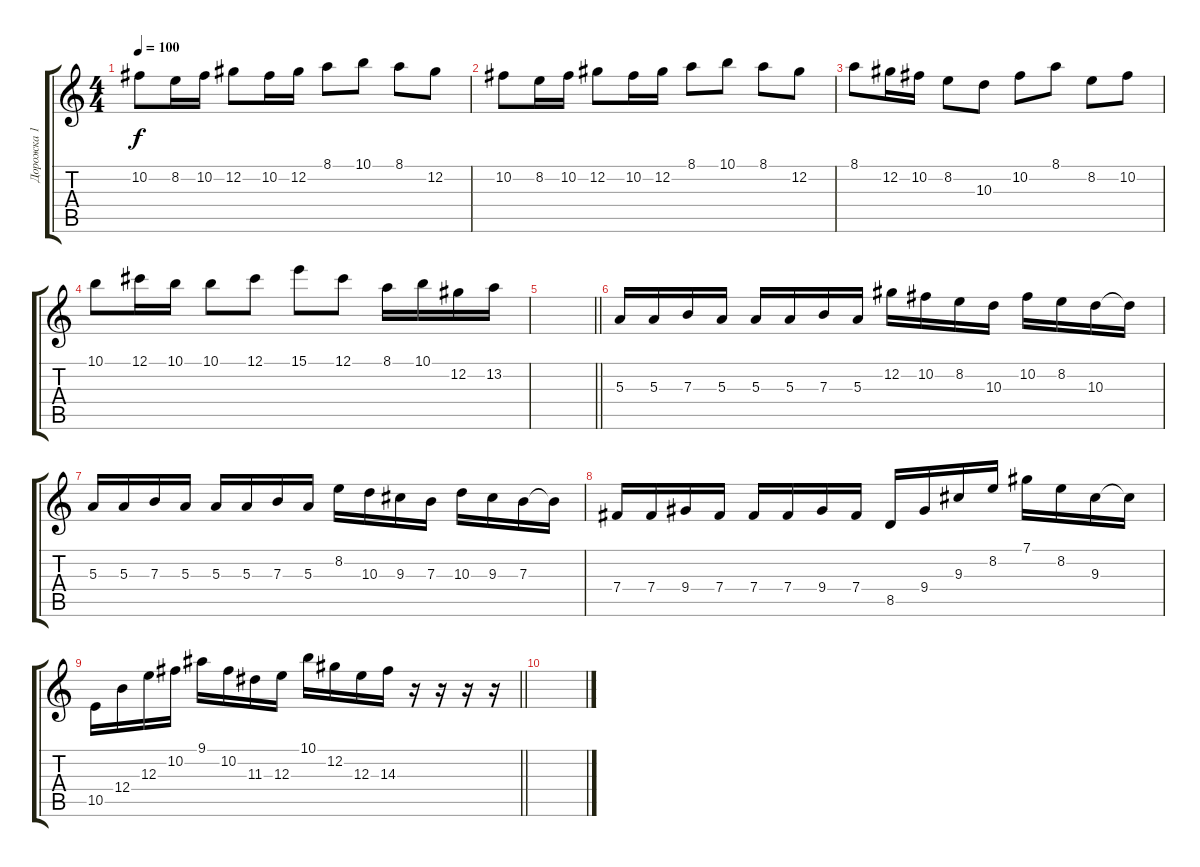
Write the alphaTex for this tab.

\track ("Дорожка 1" "Дорожка 1") {instrument distortionguitar}
\staff {score tabs}
\tuning (Db4 Ab3 E3 B2 Gb2 B1) {hide}
\ts (4 4)
\tempo 100
\clef g2
\ks c
10.2.8{dy f} 8.2.16 10.2.16 12.2.8 10.2.16 12.2.16 8.1.8 10.1.8 8.1.8 12.2.8 |
10.2.8 8.2.16 10.2.16 12.2.8 10.2.16 12.2.16 8.1.8 10.1.8 8.1.8 12.2.8 |
8.1.8 12.2.16 10.2.16 8.2.8 10.3.8 10.2.8 8.1.8 8.2.8 10.2.8 |
10.1.8 12.1.16 10.1.16 10.1.8 12.1.8 15.1.8 12.1.8 8.1.16 10.1.16 12.2.16 13.2.16 |
\barLineRight lightlight
|
\section ("" " ")
5.3.16 5.3.16 7.3.16 5.3.16 5.3.16 5.3.16 7.3.16 5.3.16 12.2.16 10.2.16 8.2.16 10.3.16 10.2.16 8.2.16 10.3.16 10.3{t}.16 |
5.3.16 5.3.16 7.3.16 5.3.16 5.3.16 5.3.16 7.3.16 5.3.16 8.2.16 10.3.16 9.3.16 7.3.16 10.3.16 9.3.16 7.3.16 7.3{t}.16 |
7.4.16 7.4.16 9.4.16 7.4.16 7.4.16 7.4.16 9.4.16 7.4.16 8.5.16 9.4.16 9.3.16 8.2.16 7.1.16 8.2.16 9.3.16 9.3{t}.16 |
\barLineRight lightlight
10.5.16 12.4.16 12.3.16 10.2.16 9.1.16 10.2.16 11.3.16 12.3.16 10.1.16 12.2.16 12.3.16 14.3.16 r.16 r.16 r.16 r.16 |
\section ("" " ")
